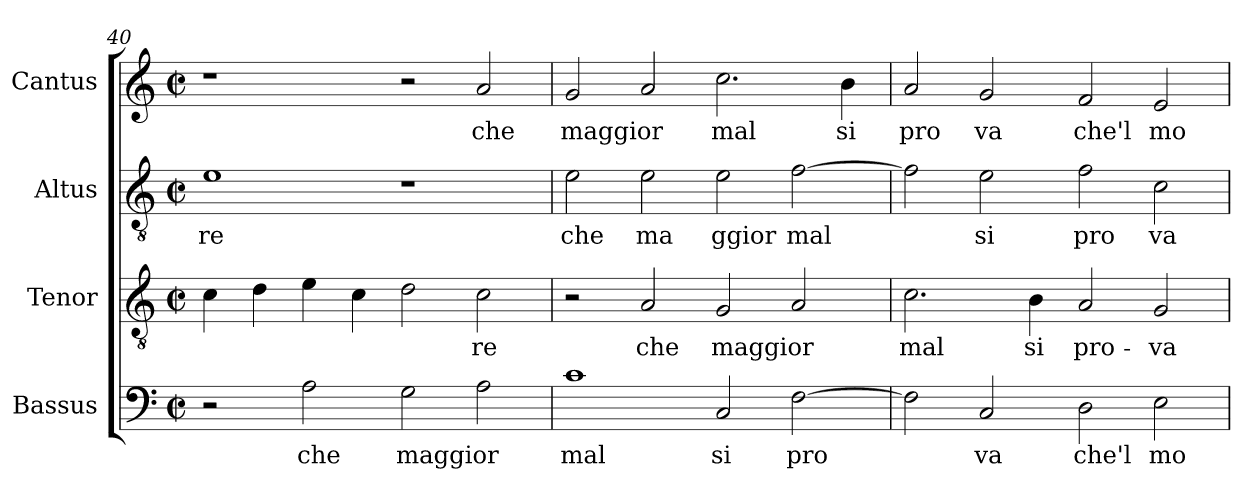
**kern	**text	**kern	**text	**kern	**text	**kern	**text
*part4	*part4	*part3	*part3	*part2	*part2	*part1	*part1
*staff4	*staff4	*staff3	*staff3	*staff2	*staff2	*staff1	*staff1
*I"Bassus	*	*I"Tenor	*	*I"Altus	*	*I"Cantus	*
*clefF4	*	*clefGv2	*	*clefGv2	*	*clefG2	*
*k[]	*	*k[]	*	*k[]	*	*k[]	*
*C:	*	*C:	*	*C:	*	*C:	*
*M2/2	*	*M2/2	*	*M2/2	*	*M2/2	*
*met(c|)	*	*met(c|)	*	*met(c|)	*	*met(c|)	*
=40	=40	=40	=40	=40	=40	=40	=40
!	!	!	!LO:LY:b:cj	!	!LO:LY:b:cj	!	!
2r	.	4c\	--	1e	re	1r	.
!	!	!	!LO:LY:b:cj	!	!	!	!
.	.	4d\	--	.	.	.	.
!	!LO:LY:b:cj	!	!LO:LY:b:cj	!	!	!	!
2A\	-che	4e\	--	.	.	.	.
!	!	!	!LO:LY:b:cj	!	!	!	!
.	.	4c\	--	.	.	.	.
!	!LO:LY:b:cj	!	!LO:LY:b:cj	!	!	!	!
2G\	maggior	2d\	--	1r	.	2r	.
!	!LO:LY:b:cj	!	!LO:LY:b:cj	!	!	!	!LO:LY:b:cj
2A\	.	2c\	-re	.	.	2a/	che
=41	=41	=41	=41	=41	=41	=41	=41
!	!LO:LY:b:cj	!	!	!	!LO:LY:b:cj	!	!LO:LY:b:cj
1c	mal	2r	.	2e\	che	2g/	maggior
!	!	!	!LO:LY:b:cj	!	!LO:LY:b:cj	!	!LO:LY:b:cj
.	.	2A/	che	2e\	ma	2a/	.
!	!LO:LY:b:cj	!	!LO:LY:b:cj	!	!LO:LY:b:cj	!	!LO:LY:b:cj
2C/	si	2G/	maggior	2e\	ggior	2.cc\	mal
!	!LO:LY:b:cj	!	!LO:LY:b:cj	!	!LO:LY:b:cj	!	!
[>2F\	pro-	2A/	.	[>2f\	mal	.	.
!	!	!	!	!	!	!	!LO:LY:b:cj
.	.	.	.	.	.	4b\	si
=42	=42	=42	=42	=42	=42	=42	=42
!	!LO:LY:b:cj	!	!LO:LY:b:cj	!	!LO:LY:b:cj	!	!LO:LY:b:cj
2F\]	--	2.c\	mal	2f\]	.	2a/	pro
!	!LO:LY:b:cj	!	!	!	!LO:LY:b:cj	!	!LO:LY:b:cj
2C/	-va	.	.	2e\	si	2g/	va
!	!	!	!LO:LY:b:cj	!	!	!	!
.	.	4B\	si	.	.	.	.
!	!LO:LY:b:cj	!	!LO:LY:b:cj	!	!LO:LY:b:cj	!	!LO:LY:b:cj
2D\	che'l	2A/	pro-	2f\	pro	2f/	che'l
!	!LO:LY:b:cj	!	!LO:LY:b:cj	!	!LO:LY:b:cj	!	!LO:LY:b:cj
2E\	mo-	2G/	-va	2c\	va	2e/	mo
=	=	=	=	=	=	=	=
*-	*-	*-	*-	*-	*-	*-	*-
